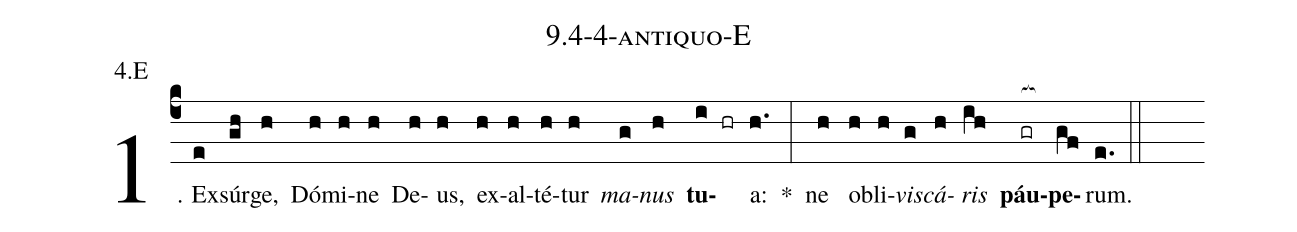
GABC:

name: 9.4-4-antiquo-E;
annotation: 4.E;
%%
(c4)1. Ex(e)súr(gh)ge,(h) Dó(h)mi(h)ne(h) De(h)us,(h) ex(h)al(h)té(h)tur(h) <i>ma</i>(g)<i>nus</i>(h) <b>tu</b>(i hr)a:(h.) *(:) ne(h) ob(h)li(h)<i>vis</i>(g)<i>cá</i>(h)<i>ris</i>(ih) <b>páu</b>(gr[ocb:1{])<b>pe</b>(gf[ocb:0}])rum.(e.) (::)


%E(h) u(g) o(h) u(ih) a(gf) e.(e.) (::)
